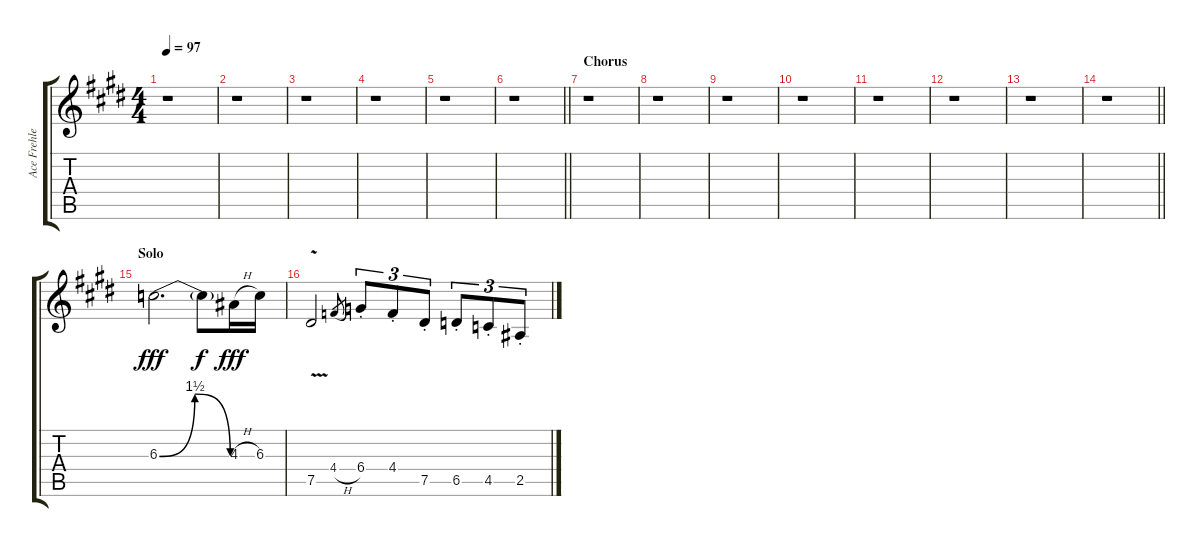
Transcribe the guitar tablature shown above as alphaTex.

\track ("Ace Frehley" "Ace Frehle") {instrument overdrivenguitar}
\staff {score tabs}
\tuning (Eb4 Bb3 Gb3 Db3 Ab2 Eb2) {hide}
\ts (4 4)
\tempo 97
\clef g2
\ks c#minor
r.1{dy fff} |
r.1 |
r.1 |
r.1 |
r.1 |
\barLineRight lightlight
r.1 |
\section ("" "Chorus")
r.1 |
r.1 |
r.1 |
r.1 |
r.1 |
r.1 |
r.1 |
\barLineRight lightlight
r.1 |
\section ("" "Solo")
6.3{be (bendrelease 0 0 3 6 46 6 60 0)}.2{d} 6.3{t}.8{dy f} 4.3{h}.16{dy fff} 6.3.16 |
7.5{v}.2 4.4{h}.8{gr} 6.4{st}.8{tu (3 2)} 4.4{st}.8{tu (3 2)} 7.5{st}.8{tu (3 2)} 6.5{st}.8{tu (3 2)} 4.5{st}.8{tu (3 2)} 2.5{st}.8{tu (3 2)}
